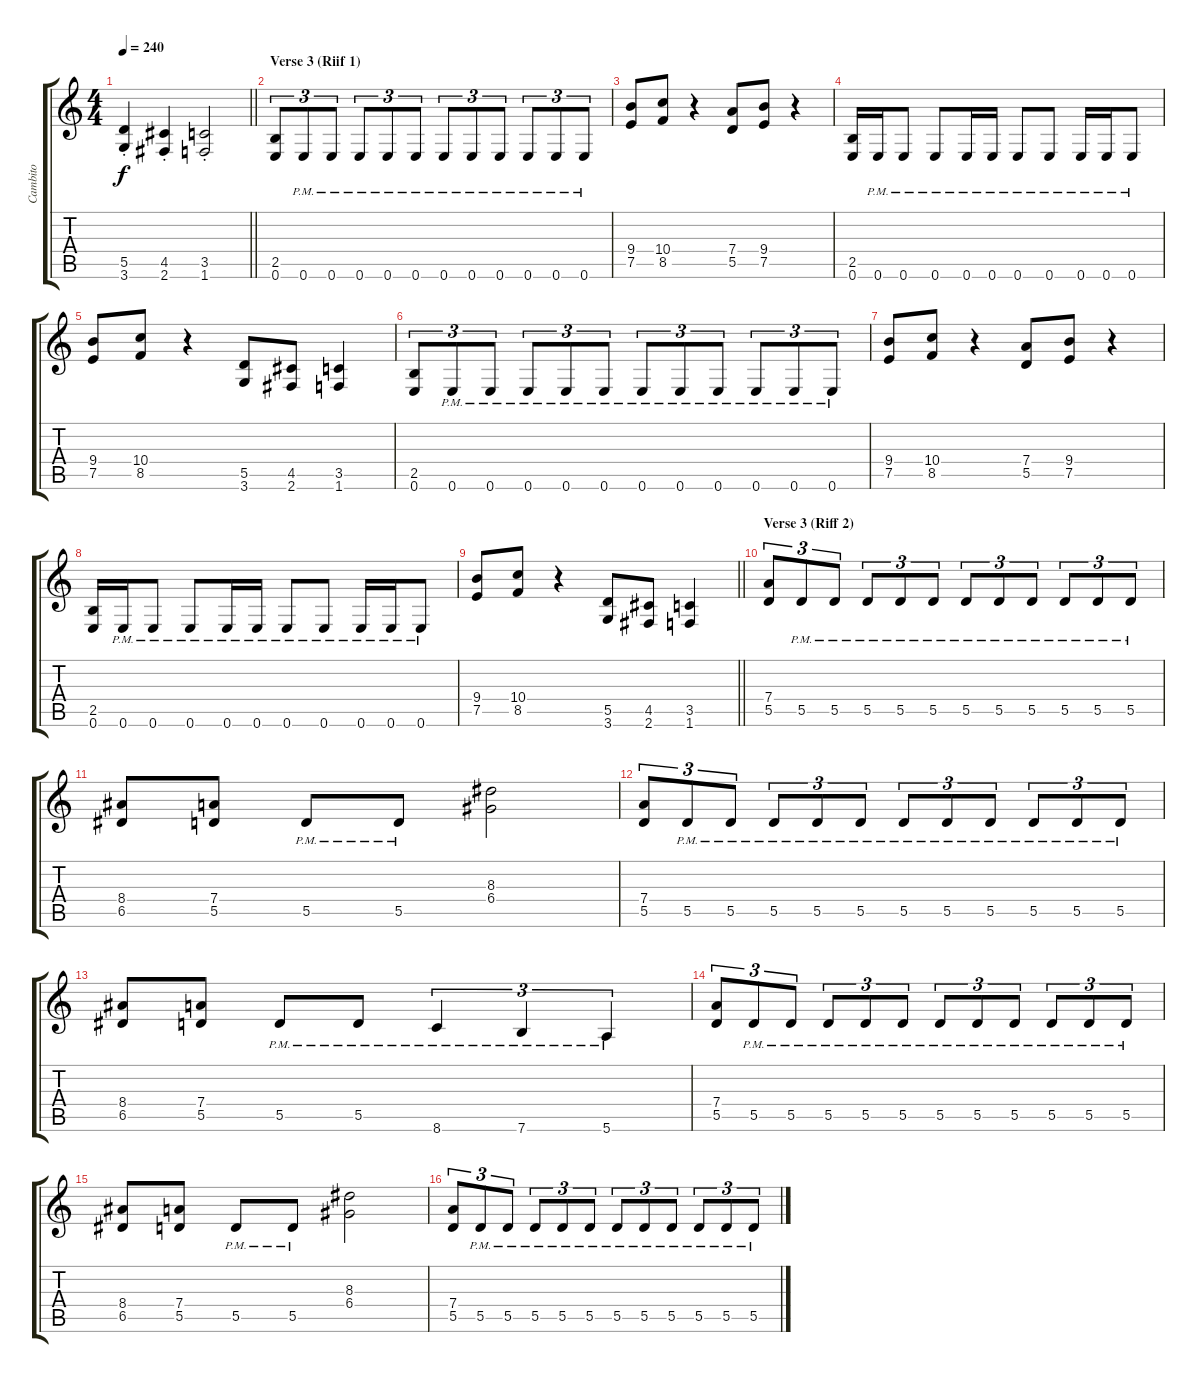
\track ("Cambito" "Cambito") {instrument distortionguitar}
\staff {score tabs}
\tuning (E4 B3 G3 D3 A2 E2) {hide}
\ts (4 4)
\tempo 240
\clef g2
\barLineRight lightlight
\ks c
(5.5{st} 3.6).4{dy f} (4.5{st} 2.6).4 (3.5{st} 1.6).2 |
\section ("" "Verse 3 (Riif 1)")
(2.5 0.6).8{tu (3 2)} 0.6{pm}.8{tu (3 2)} 0.6{pm}.8{tu (3 2)} 0.6{pm}.8{tu (3 2)} 0.6{pm}.8{tu (3 2)} 0.6{pm}.8{tu (3 2)} 0.6{pm}.8{tu (3 2)} 0.6{pm}.8{tu (3 2)} 0.6{pm}.8{tu (3 2)} 0.6{pm}.8{tu (3 2)} 0.6{pm}.8{tu (3 2)} 0.6{pm}.8{tu (3 2)} |
(9.4 7.5).8 (10.4 8.5).8 r.4 (7.4 5.5).8 (9.4 7.5).8 r.4 |
(2.5 0.6).16 0.6{pm}.16 0.6{pm}.8 0.6{pm}.8 0.6{pm}.16 0.6{pm}.16 0.6{pm}.8 0.6{pm}.8 0.6{pm}.16 0.6{pm}.16 0.6{pm}.8 |
(9.4 7.5).8 (10.4 8.5).8 r.4 (5.5 3.6).8 (4.5 2.6).8 (3.5 1.6).4 |
(2.5 0.6).8{tu (3 2)} 0.6{pm}.8{tu (3 2)} 0.6{pm}.8{tu (3 2)} 0.6{pm}.8{tu (3 2)} 0.6{pm}.8{tu (3 2)} 0.6{pm}.8{tu (3 2)} 0.6{pm}.8{tu (3 2)} 0.6{pm}.8{tu (3 2)} 0.6{pm}.8{tu (3 2)} 0.6{pm}.8{tu (3 2)} 0.6{pm}.8{tu (3 2)} 0.6{pm}.8{tu (3 2)} |
(9.4 7.5).8 (10.4 8.5).8 r.4 (7.4 5.5).8 (9.4 7.5).8 r.4 |
(2.5 0.6).16 0.6{pm}.16 0.6{pm}.8 0.6{pm}.8 0.6{pm}.16 0.6{pm}.16 0.6{pm}.8 0.6{pm}.8 0.6{pm}.16 0.6{pm}.16 0.6{pm}.8 |
\barLineRight lightlight
(9.4 7.5).8 (10.4 8.5).8 r.4 (5.5 3.6).8 (4.5 2.6).8 (3.5 1.6).4 |
\section ("" "Verse 3 (Riff 2)")
(7.4 5.5).8{tu (3 2)} 5.5{pm}.8{tu (3 2)} 5.5{pm}.8{tu (3 2)} 5.5{pm}.8{tu (3 2)} 5.5{pm}.8{tu (3 2)} 5.5{pm}.8{tu (3 2)} 5.5{pm}.8{tu (3 2)} 5.5{pm}.8{tu (3 2)} 5.5{pm}.8{tu (3 2)} 5.5{pm}.8{tu (3 2)} 5.5{pm}.8{tu (3 2)} 5.5{pm}.8{tu (3 2)} |
(8.4 6.5).8 (7.4 5.5).8 5.5{pm}.8 5.5{pm}.8 (8.3 6.4).2 |
(7.4 5.5).8{tu (3 2)} 5.5{pm}.8{tu (3 2)} 5.5{pm}.8{tu (3 2)} 5.5{pm}.8{tu (3 2)} 5.5{pm}.8{tu (3 2)} 5.5{pm}.8{tu (3 2)} 5.5{pm}.8{tu (3 2)} 5.5{pm}.8{tu (3 2)} 5.5{pm}.8{tu (3 2)} 5.5{pm}.8{tu (3 2)} 5.5{pm}.8{tu (3 2)} 5.5{pm}.8{tu (3 2)} |
(8.4 6.5).8 (7.4 5.5).8 5.5{pm}.8 5.5{pm}.8 8.6{pm}.4{tu (3 2)} 7.6{pm}.4{tu (3 2)} 5.6{pm}.4{tu (3 2)} |
(7.4 5.5).8{tu (3 2)} 5.5{pm}.8{tu (3 2)} 5.5{pm}.8{tu (3 2)} 5.5{pm}.8{tu (3 2)} 5.5{pm}.8{tu (3 2)} 5.5{pm}.8{tu (3 2)} 5.5{pm}.8{tu (3 2)} 5.5{pm}.8{tu (3 2)} 5.5{pm}.8{tu (3 2)} 5.5{pm}.8{tu (3 2)} 5.5{pm}.8{tu (3 2)} 5.5{pm}.8{tu (3 2)} |
(8.4 6.5).8 (7.4 5.5).8 5.5{pm}.8 5.5{pm}.8 (8.3 6.4).2 |
(7.4 5.5).8{tu (3 2)} 5.5{pm}.8{tu (3 2)} 5.5{pm}.8{tu (3 2)} 5.5{pm}.8{tu (3 2)} 5.5{pm}.8{tu (3 2)} 5.5{pm}.8{tu (3 2)} 5.5{pm}.8{tu (3 2)} 5.5{pm}.8{tu (3 2)} 5.5{pm}.8{tu (3 2)} 5.5{pm}.8{tu (3 2)} 5.5{pm}.8{tu (3 2)} 5.5{pm}.8{tu (3 2)}
